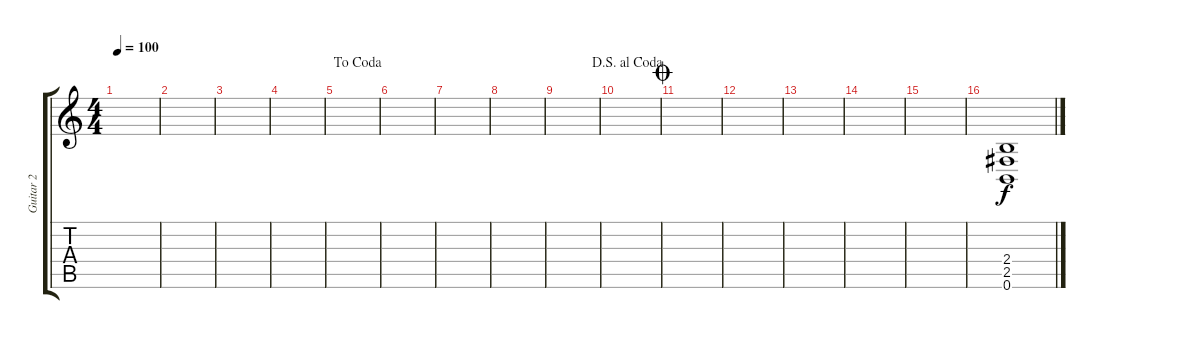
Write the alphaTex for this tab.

\track ("Guitar 2" "Guitar 2") {instrument distortionguitar}
\staff {score tabs}
\tuning (B3 Gb3 D3 A2 E2 B1) {hide}
\ts (4 4)
\tempo 100
\clef g2
\ks c
|
|
|
|
\jump dacoda
|
|
|
|
|
\jump dalsegnoalcoda
|
\jump coda
|
|
|
|
|
(2.4 2.5 0.6).1
